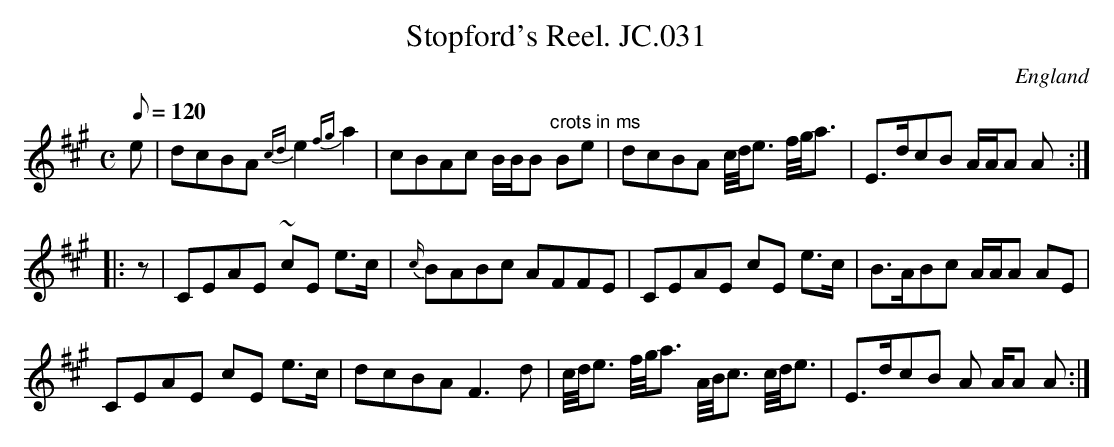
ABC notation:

X:1
T:Stopford's Reel. JC.031
M:C
L:1/8
Q:120
O:England
K:A
e|dcBA{cd}e2{fg}a2|cBAc B/B/B "crots in ms"Be|dcBA c/4d/4e3/2 f/4g/4a3/2
|
E>dcB A/A/A A:|!
|:z|CEAE ~cE e>c|{c/}BABc AFFE|CEAE cE e>c|B>ABc A/A/A AE|!
CEAE cE e>c|dcBA F3d|c/4d/4e3/2 f/4g/4a3/2 A/4B/4c3/2 c/4d/4e3/2|E>dcB A
/A/A A:|]
